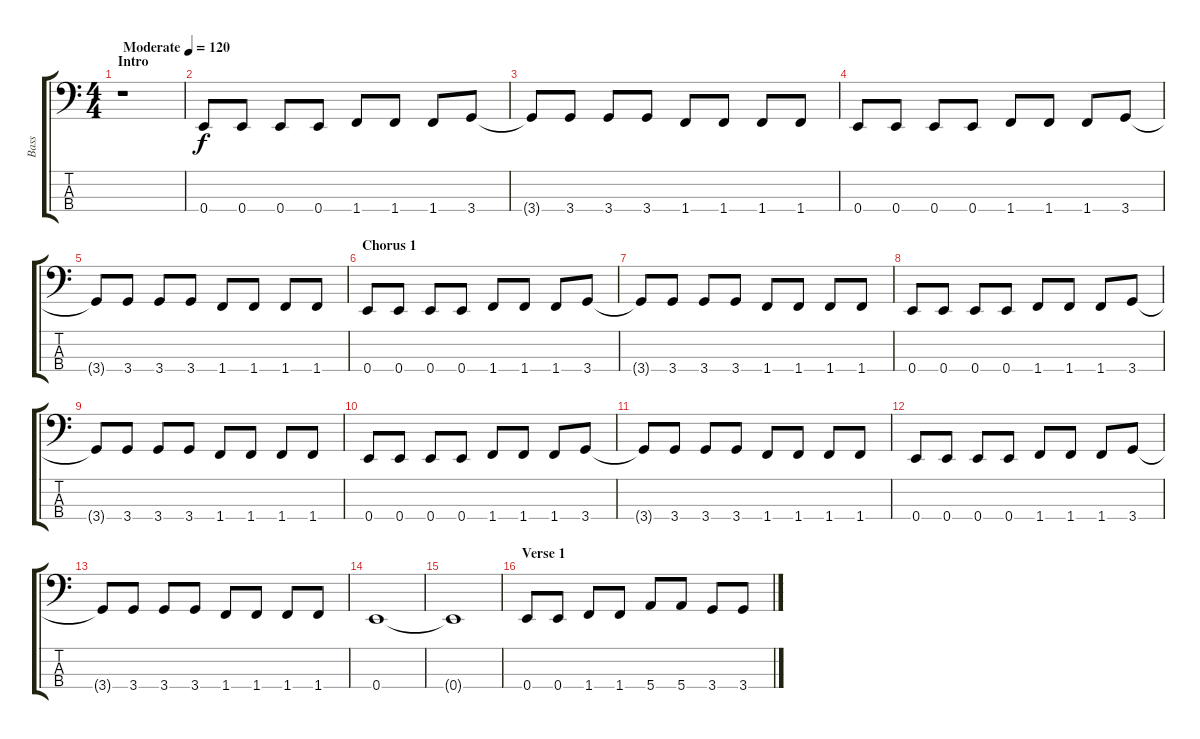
\track ("Bass" "Bass") {instrument slapbass1}
\staff {score tabs}
\tuning (G2 D2 A1 E1) {hide}
\ts (4 4)
\section ("" "Intro")
\tempo (120 "Moderate")
\clef f4
\ks c
r.1{dy f instrument slapbass1} |
0.4.8 0.4.8 0.4.8 0.4.8 1.4.8 1.4.8 1.4.8 3.4.8 |
3.4{t}.8 3.4.8 3.4.8 3.4.8 1.4.8 1.4.8 1.4.8 1.4.8 |
0.4.8 0.4.8 0.4.8 0.4.8 1.4.8 1.4.8 1.4.8 3.4.8 |
3.4{t}.8 3.4.8 3.4.8 3.4.8 1.4.8 1.4.8 1.4.8 1.4.8 |
\section ("" "Chorus 1")
0.4.8 0.4.8 0.4.8 0.4.8 1.4.8 1.4.8 1.4.8 3.4.8 |
3.4{t}.8 3.4.8 3.4.8 3.4.8 1.4.8 1.4.8 1.4.8 1.4.8 |
0.4.8 0.4.8 0.4.8 0.4.8 1.4.8 1.4.8 1.4.8 3.4.8 |
3.4{t}.8 3.4.8 3.4.8 3.4.8 1.4.8 1.4.8 1.4.8 1.4.8 |
0.4.8 0.4.8 0.4.8 0.4.8 1.4.8 1.4.8 1.4.8 3.4.8 |
3.4{t}.8 3.4.8 3.4.8 3.4.8 1.4.8 1.4.8 1.4.8 1.4.8 |
0.4.8 0.4.8 0.4.8 0.4.8 1.4.8 1.4.8 1.4.8 3.4.8 |
3.4{t}.8 3.4.8 3.4.8 3.4.8 1.4.8 1.4.8 1.4.8 1.4.8 |
0.4.1 |
0.4{t}.1 |
\section ("" "Verse 1")
0.4.8 0.4.8 1.4.8 1.4.8 5.4.8 5.4.8 3.4.8 3.4.8
